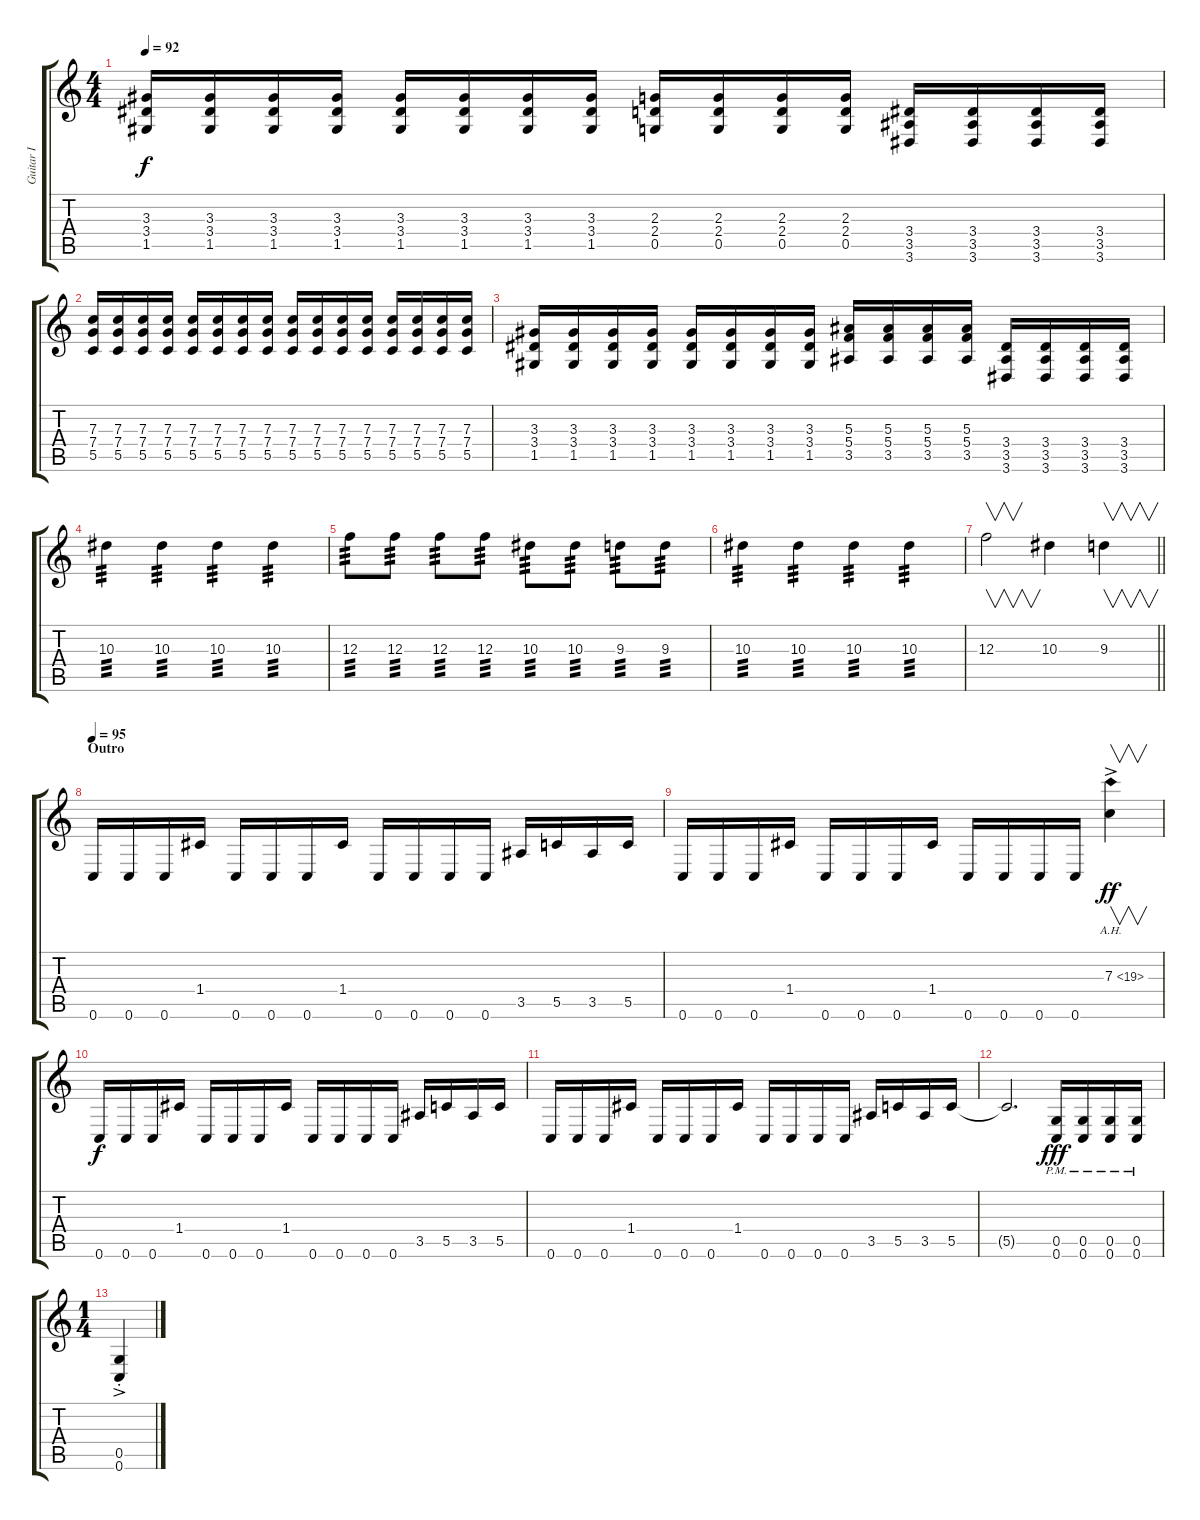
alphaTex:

\track ("Guitar I" "Guitar I") {solo instrument distortionguitar}
\staff {score tabs}
\tuning (D4 A3 F3 C3 G2 C2) {hide}
\ts (4 4)
\tempo 92
\clef g2
\ks c
(3.3 3.4 1.5).16{dy f} (3.3 3.4 1.5).16 (3.3 3.4 1.5).16 (3.3 3.4 1.5).16 (3.3 3.4 1.5).16 (3.3 3.4 1.5).16 (3.3 3.4 1.5).16 (3.3 3.4 1.5).16 (2.3 2.4 0.5).16 (2.3 2.4 0.5).16 (2.3 2.4 0.5).16 (2.3 2.4 0.5).16 (3.4 3.5 3.6).16 (3.4 3.5 3.6).16 (3.4 3.5 3.6).16 (3.4 3.5 3.6).16 |
(7.3 7.4 5.5).16 (7.3 7.4 5.5).16 (7.3 7.4 5.5).16 (7.3 7.4 5.5).16 (7.3 7.4 5.5).16 (7.3 7.4 5.5).16 (7.3 7.4 5.5).16 (7.3 7.4 5.5).16 (7.3 7.4 5.5).16 (7.3 7.4 5.5).16 (7.3 7.4 5.5).16 (7.3 7.4 5.5).16 (7.3 7.4 5.5).16 (7.3 7.4 5.5).16 (7.3 7.4 5.5).16 (7.3 7.4 5.5).16 |
(3.3 3.4 1.5).16 (3.3 3.4 1.5).16 (3.3 3.4 1.5).16 (3.3 3.4 1.5).16 (3.3 3.4 1.5).16 (3.3 3.4 1.5).16 (3.3 3.4 1.5).16 (3.3 3.4 1.5).16 (5.3 5.4 3.5).16 (5.3 5.4 3.5).16 (5.3 5.4 3.5).16 (5.3 5.4 3.5).16 (3.4 3.5 3.6).16 (3.4 3.5 3.6).16 (3.4 3.5 3.6).16 (3.4 3.5 3.6).16 |
10.3.4{tp 3} 10.3.4{tp 3} 10.3.4{tp 3} 10.3.4{tp 3} |
12.3.8{tp 3} 12.3.8{tp 3} 12.3.8{tp 3} 12.3.8{tp 3} 10.3.8{tp 3} 10.3.8{tp 3} 9.3.8{tp 3} 9.3.8{tp 3} |
10.3.4{tp 3} 10.3.4{tp 3} 10.3.4{tp 3} 10.3.4{tp 3} |
\barLineRight lightlight
12.3.2{v} 10.3.4 9.3.4{v} |
\section ("" "Outro")
\tempo 95
0.6.16 0.6.16 0.6.16 1.4.16 0.6.16 0.6.16 0.6.16 1.4.16 0.6.16 0.6.16 0.6.16 0.6.16 3.5.16 5.5.16 3.5.16 5.5.16 |
0.6.16 0.6.16 0.6.16 1.4.16 0.6.16 0.6.16 0.6.16 1.4.16 0.6.16 0.6.16 0.6.16 0.6.16 7.3{ah 12 ac}.4{v dy ff} |
0.6.16{dy f} 0.6.16 0.6.16 1.4.16 0.6.16 0.6.16 0.6.16 1.4.16 0.6.16 0.6.16 0.6.16 0.6.16 3.5.16 5.5.16 3.5.16 5.5.16 |
0.6.16 0.6.16 0.6.16 1.4.16 0.6.16 0.6.16 0.6.16 1.4.16 0.6.16 0.6.16 0.6.16 0.6.16 3.5.16 5.5.16 3.5.16 5.5.16 |
5.5{t}.2{d} (0.5{pm} 0.6{pm}).16{dy fff} (0.5{pm} 0.6{pm}).16 (0.5{pm} 0.6{pm}).16 (0.5{pm} 0.6{pm}).16 |
\ts (1 4)
(0.5{st} 0.6{ac st}).4
